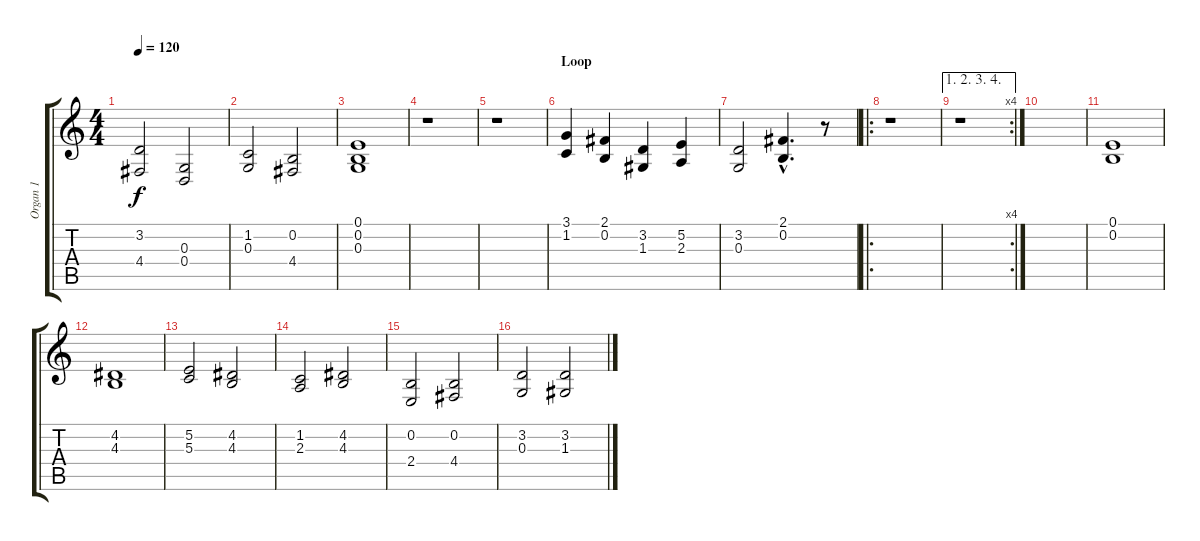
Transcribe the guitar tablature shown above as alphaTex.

\track ("Organ 1" "Organ 1") {instrument churchorgan}
\staff {score tabs}
\tuning (E4 B3 G3 D3 A2 E2) {hide}
\ts (4 4)
\tempo 120
\clef g2
\ks c
(3.2 4.4).2{dy f} (0.3 0.4).2 |
(1.2 0.3).2 (0.2 4.4).2 |
(0.1 0.2 0.3).1 |
r.1 |
r.1 |
\section ("" "Loop")
(3.1 1.2).4 (2.1 0.2).4 (3.2 1.3).4 (5.2 2.3).4 |
(3.2 0.3).2 (2.1{hac} 0.2{hac}).4{d} r.8 |
\ro
r.1 |
\ae (1 2 3 4)
\rc 4
r.1 |
|
(0.1 0.2).1 |
(4.2 4.3).1 |
(5.2 5.3).2 (4.2 4.3).2 |
(1.2 2.3).2 (4.2 4.3).2 |
(0.2 2.4).2 (0.2 4.4).2 |
(3.2 0.3).2 (3.2 1.3).2
